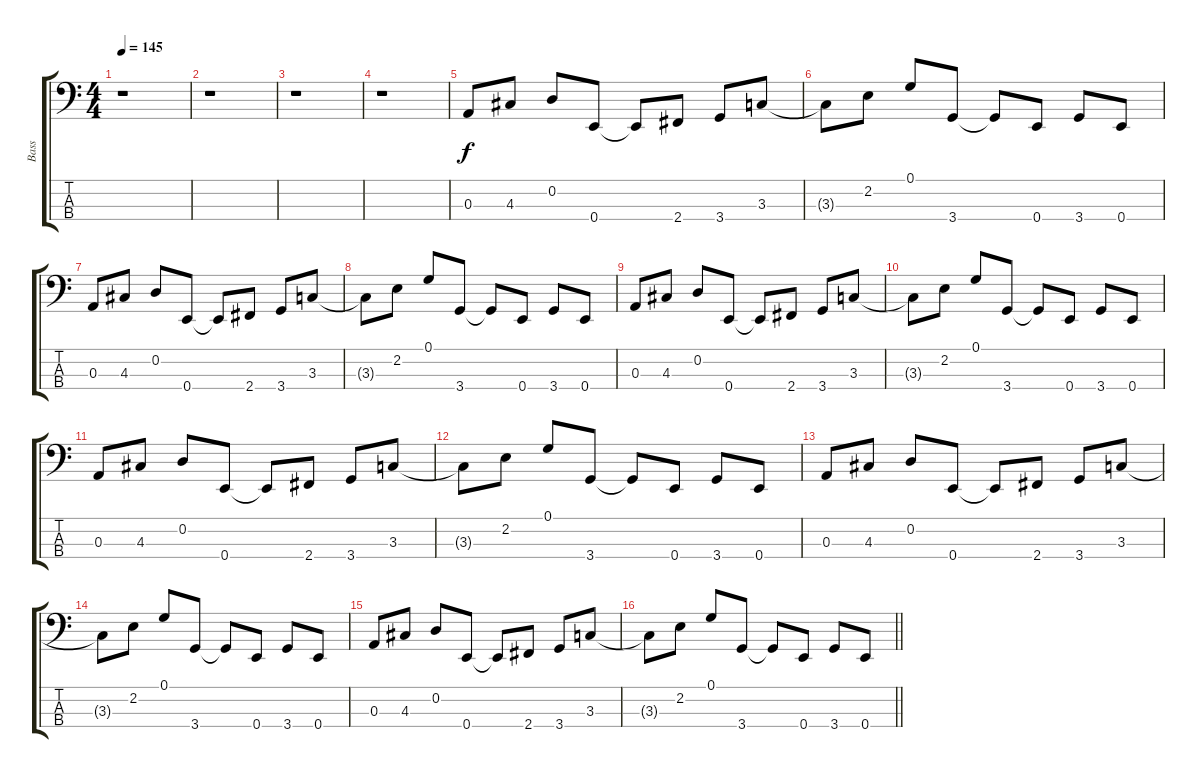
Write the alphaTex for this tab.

\track ("Bass" "Bass") {instrument electricbassfinger}
\staff {score tabs}
\tuning (G2 D2 A1 E1) {hide}
\ts (4 4)
\tempo 145
\clef f4
\ks c
r.1{dy f instrument electricbassfinger} |
r.1 |
r.1 |
r.1 |
0.3.8 4.3.8 0.2.8 0.4.8 0.4{t}.8 2.4.8 3.4.8 3.3.8 |
3.3{t}.8 2.2.8 0.1.8 3.4.8 3.4{t}.8 0.4.8 3.4.8 0.4.8 |
0.3.8 4.3.8 0.2.8 0.4.8 0.4{t}.8 2.4.8 3.4.8 3.3.8 |
3.3{t}.8 2.2.8 0.1.8 3.4.8 3.4{t}.8 0.4.8 3.4.8 0.4.8 |
0.3.8 4.3.8 0.2.8 0.4.8 0.4{t}.8 2.4.8 3.4.8 3.3.8 |
3.3{t}.8 2.2.8 0.1.8 3.4.8 3.4{t}.8 0.4.8 3.4.8 0.4.8 |
0.3.8 4.3.8 0.2.8 0.4.8 0.4{t}.8 2.4.8 3.4.8 3.3.8 |
3.3{t}.8 2.2.8 0.1.8 3.4.8 3.4{t}.8 0.4.8 3.4.8 0.4.8 |
0.3.8 4.3.8 0.2.8 0.4.8 0.4{t}.8 2.4.8 3.4.8 3.3.8 |
3.3{t}.8 2.2.8 0.1.8 3.4.8 3.4{t}.8 0.4.8 3.4.8 0.4.8 |
0.3.8 4.3.8 0.2.8 0.4.8 0.4{t}.8 2.4.8 3.4.8 3.3.8 |
\barLineRight lightlight
3.3{t}.8 2.2.8 0.1.8 3.4.8 3.4{t}.8 0.4.8 3.4.8 0.4.8
